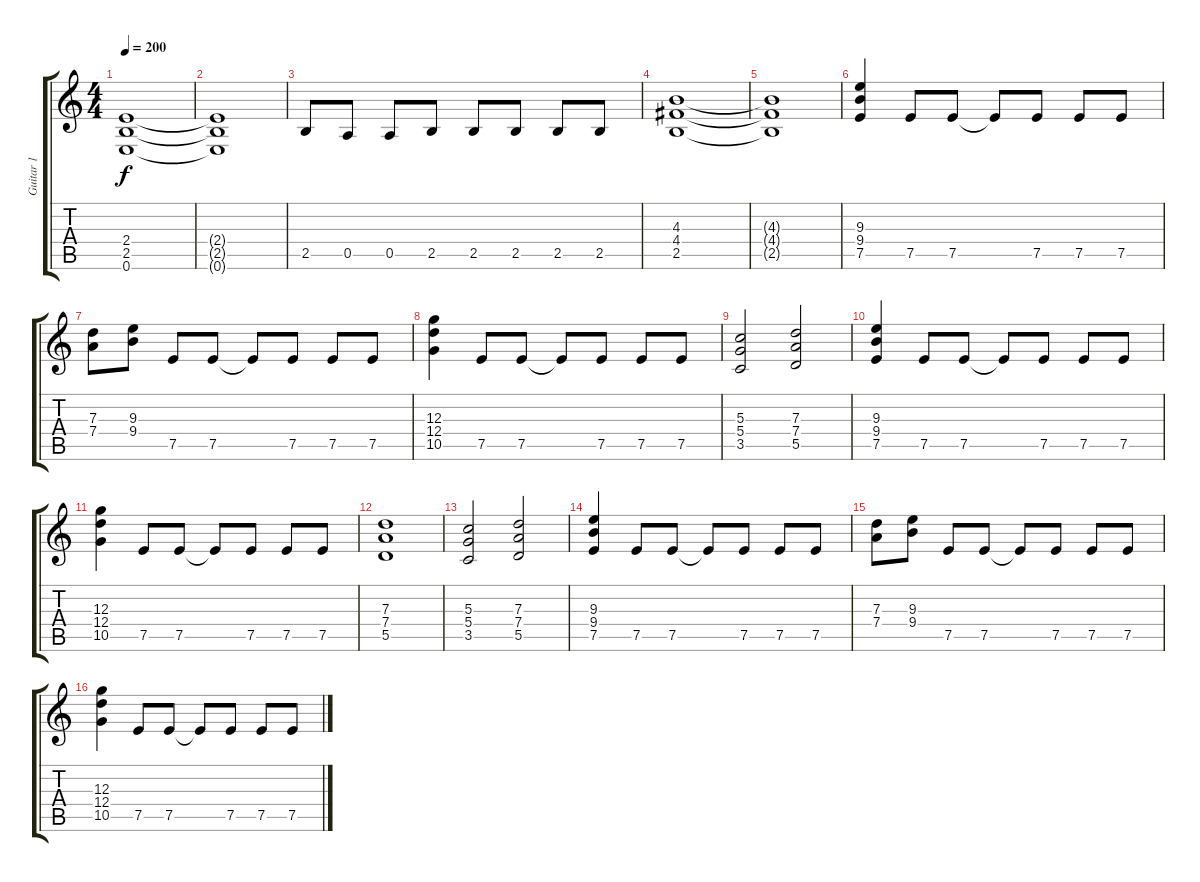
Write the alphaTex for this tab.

\track ("Guitar 1" "Guitar 1") {instrument distortionguitar}
\staff {score tabs}
\tuning (E4 B3 G3 D3 A2 E2) {hide}
\ts (4 4)
\tempo 200
\clef g2
\ks c
(2.4 2.5 0.6).1{dy f} |
(2.4{t} 2.5{t} 0.6{t}).1 |
2.5.8 0.5.8 0.5.8 2.5.8 2.5.8 2.5.8 2.5.8 2.5.8 |
(4.3 4.4 2.5).1 |
(4.3{t} 4.4{t} 2.5{t}).1 |
(9.3 9.4 7.5).4 7.5.8 7.5.8 7.5{t}.8 7.5.8 7.5.8 7.5.8 |
(7.3 7.4).8 (9.3 9.4).8 7.5.8 7.5.8 7.5{t}.8 7.5.8 7.5.8 7.5.8 |
(12.3 12.4 10.5).4 7.5.8 7.5.8 7.5{t}.8 7.5.8 7.5.8 7.5.8 |
(5.3 5.4 3.5).2 (7.3 7.4 5.5).2 |
(9.3 9.4 7.5).4 7.5.8 7.5.8 7.5{t}.8 7.5.8 7.5.8 7.5.8 |
(12.3 12.4 10.5).4 7.5.8 7.5.8 7.5{t}.8 7.5.8 7.5.8 7.5.8 |
(7.3 7.4 5.5).1 |
(5.3 5.4 3.5).2 (7.3 7.4 5.5).2 |
(9.3 9.4 7.5).4 7.5.8 7.5.8 7.5{t}.8 7.5.8 7.5.8 7.5.8 |
(7.3 7.4).8 (9.3 9.4).8 7.5.8 7.5.8 7.5{t}.8 7.5.8 7.5.8 7.5.8 |
(12.3 12.4 10.5).4 7.5.8 7.5.8 7.5{t}.8 7.5.8 7.5.8 7.5.8
